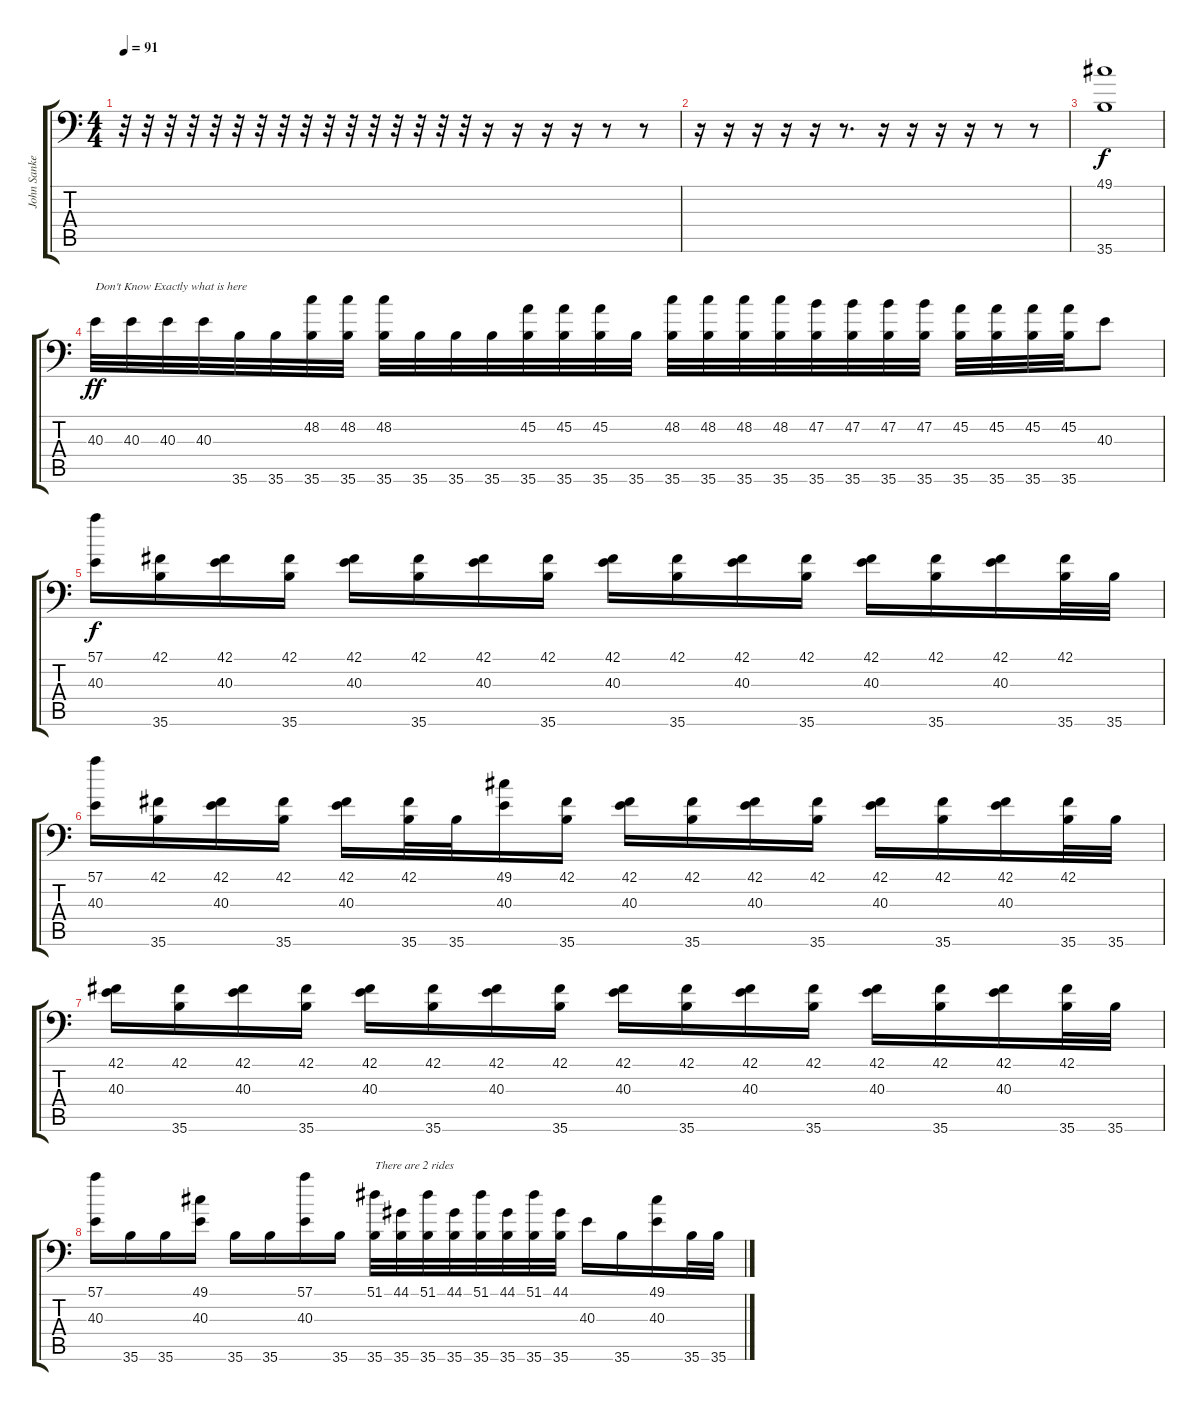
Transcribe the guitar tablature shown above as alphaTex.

\track ("John Sankey" "John Sanke") {instrument acousticgrandpiano}
\staff {score tabs}
\tuning (C-1 C-1 C-1 C-1 C-1 C-1) {hide}
\ts (4 4)
\tempo 91
\clef f4
\ks c
r.32{dy f} r.32 r.32 r.32 r.32 r.32 r.32 r.32 r.32 r.32 r.32 r.32 r.32 r.32 r.32 r.32 r.16 r.16 r.16 r.16 r.8 r.8 |
r.16 r.16 r.16 r.16 r.16 r.8{d} r.16 r.16 r.16 r.16 r.8 r.8 |
(49.1 35.6).1 |
40.3.32{txt "Don't Know Exactly what is here" dy ff} 40.3.32 40.3.32 40.3.32 35.6.32 35.6.32 (48.2 35.6).32 (48.2 35.6).32 (48.2 35.6).32 35.6.32 35.6.32 35.6.32 (45.2 35.6).32 (45.2 35.6).32 (45.2 35.6).32 35.6.32 (48.2 35.6).32 (48.2 35.6).32 (48.2 35.6).32 (48.2 35.6).32 (47.2 35.6).32 (47.2 35.6).32 (47.2 35.6).32 (47.2 35.6).32 (45.2 35.6).32 (45.2 35.6).32 (45.2 35.6).32 (45.2 35.6).32 40.3.8 |
(57.1 40.3).16{dy f} (42.1 35.6).16 (42.1 40.3).16 (42.1 35.6).16 (42.1 40.3).16 (42.1 35.6).16 (42.1 40.3).16 (42.1 35.6).16 (42.1 40.3).16 (42.1 35.6).16 (42.1 40.3).16 (42.1 35.6).16 (42.1 40.3).16 (42.1 35.6).16 (42.1 40.3).16 (42.1 35.6).32 35.6.32 |
(57.1 40.3).16 (42.1 35.6).16 (42.1 40.3).16 (42.1 35.6).16 (42.1 40.3).16 (42.1 35.6).32 35.6.32 (49.1 40.3).16 (42.1 35.6).16 (42.1 40.3).16 (42.1 35.6).16 (42.1 40.3).16 (42.1 35.6).16 (42.1 40.3).16 (42.1 35.6).16 (42.1 40.3).16 (42.1 35.6).32 35.6.32 |
(42.1 40.3).16 (42.1 35.6).16 (42.1 40.3).16 (42.1 35.6).16 (42.1 40.3).16 (42.1 35.6).16 (42.1 40.3).16 (42.1 35.6).16 (42.1 40.3).16 (42.1 35.6).16 (42.1 40.3).16 (42.1 35.6).16 (42.1 40.3).16 (42.1 35.6).16 (42.1 40.3).16 (42.1 35.6).32 35.6.32 |
(57.1 40.3).16 35.6.16 35.6.16 (49.1 40.3).16 35.6.16 35.6.16 (57.1 40.3).16 35.6.16 (51.1 35.6).32{txt "There are 2 rides"} (44.1 35.6).32 (51.1 35.6).32 (44.1 35.6).32 (51.1 35.6).32 (44.1 35.6).32 (51.1 35.6).32 (44.1 35.6).32 40.3.16 35.6.16 (49.1 40.3).16 35.6.32 35.6.32
